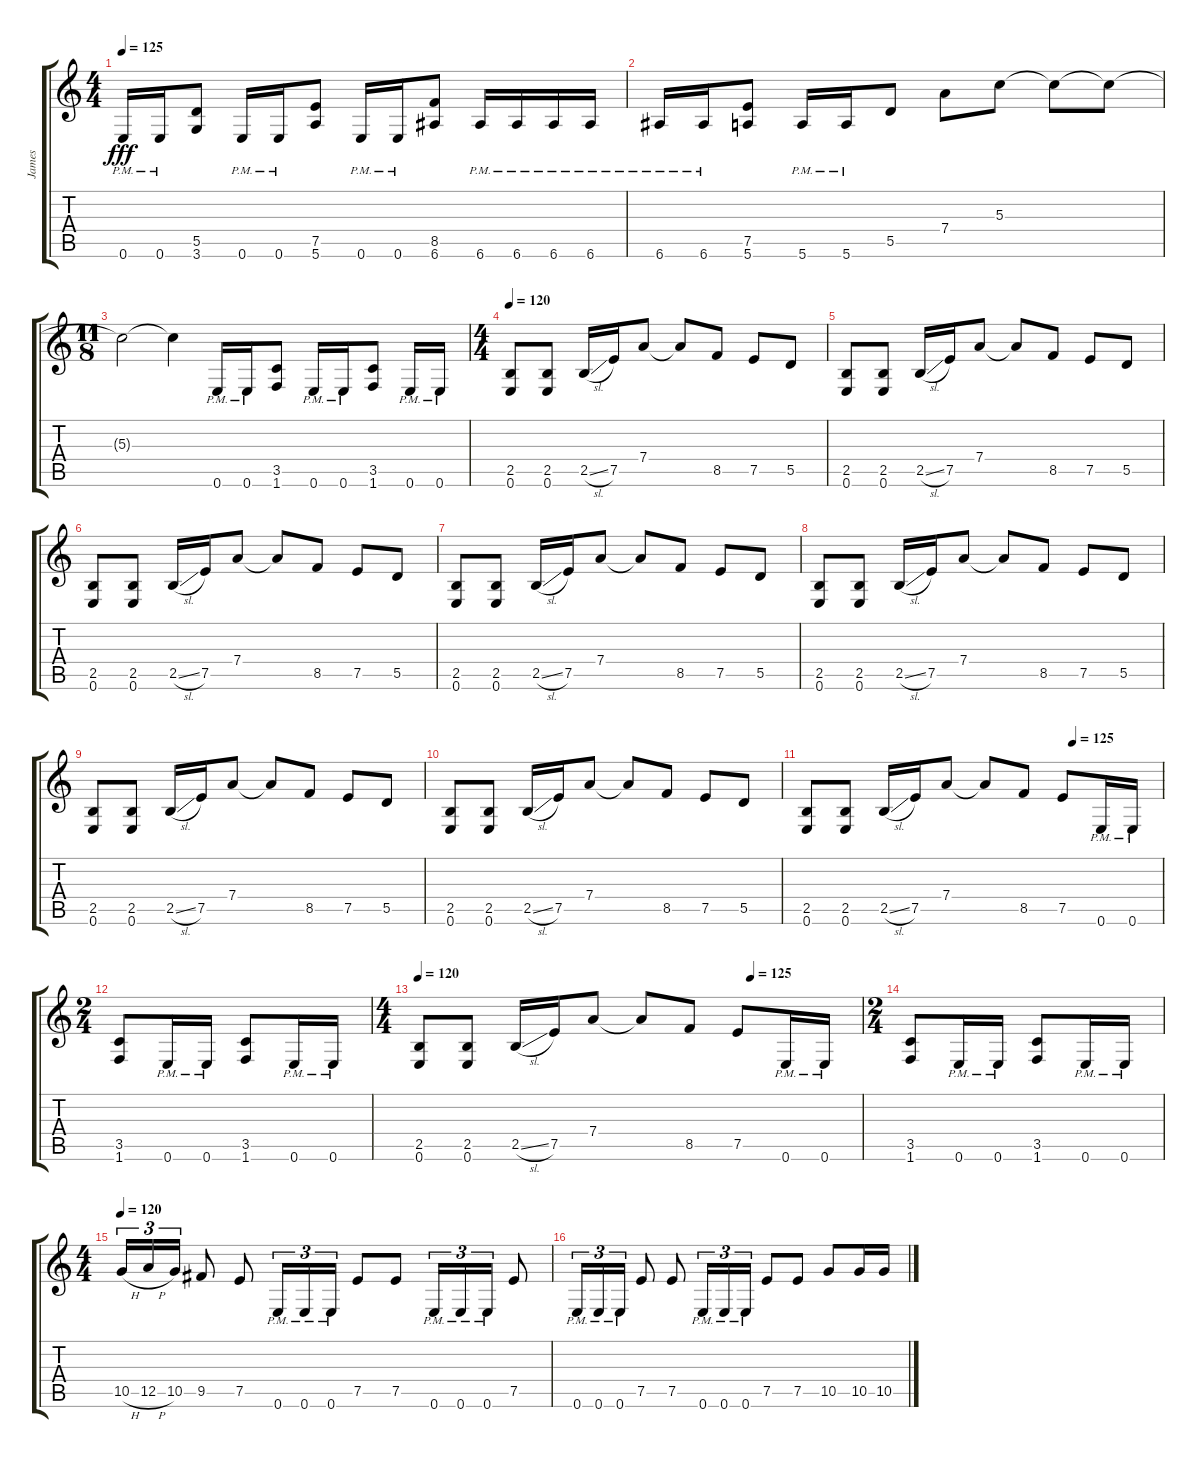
\track ("James" "James") {instrument distortionguitar}
\staff {score tabs}
\tuning (E4 B3 G3 D3 A2 E2) {hide}
\ts (4 4)
\tempo 125
\clef g2
\ks c
0.6{pm}.16{dy fff} 0.6{pm}.16 (5.5 3.6).8 0.6{pm}.16 0.6{pm}.16 (7.5 5.6).8 0.6{pm}.16 0.6{pm}.16 (8.5 6.6).8 6.6{pm}.16 6.6{pm}.16 6.6{pm}.16 6.6{pm}.16 |
6.6{pm}.16 6.6{pm}.16 (7.5 5.6).8 5.6{pm}.16 5.6{pm}.16 5.5.8 7.4.8 5.3.8 5.3{t}.8 5.3{t}.8 |
\ts (11 8)
5.3{t}.2 5.3{t}.4 0.6{pm}.16 0.6{pm}.16 (3.5 1.6).8 0.6{pm}.16 0.6{pm}.16 (3.5 1.6).8 0.6{pm}.16 0.6{pm}.16 |
\ts (4 4)
\tempo 120
(2.5 0.6).8 (2.5 0.6).8 2.5{sl}.16 7.5.16 7.4.8 7.4{t}.8 8.5.8 7.5.8 5.5.8 |
(2.5 0.6).8 (2.5 0.6).8 2.5{sl}.16 7.5.16 7.4.8 7.4{t}.8 8.5.8 7.5.8 5.5.8 |
(2.5 0.6).8 (2.5 0.6).8 2.5{sl}.16 7.5.16 7.4.8 7.4{t}.8 8.5.8 7.5.8 5.5.8 |
(2.5 0.6).8 (2.5 0.6).8 2.5{sl}.16 7.5.16 7.4.8 7.4{t}.8 8.5.8 7.5.8 5.5.8 |
(2.5 0.6).8 (2.5 0.6).8 2.5{sl}.16 7.5.16 7.4.8 7.4{t}.8 8.5.8 7.5.8 5.5.8 |
(2.5 0.6).8 (2.5 0.6).8 2.5{sl}.16 7.5.16 7.4.8 7.4{t}.8 8.5.8 7.5.8 5.5.8 |
(2.5 0.6).8 (2.5 0.6).8 2.5{sl}.16 7.5.16 7.4.8 7.4{t}.8 8.5.8 7.5.8 5.5.8 |
\tempo (125 0.75)
(2.5 0.6).8 (2.5 0.6).8 2.5{sl}.16 7.5.16 7.4.8 7.4{t}.8 8.5.8 7.5.8 0.6{pm}.16 0.6{pm}.16 |
\ts (2 4)
(3.5 1.6).8 0.6{pm}.16 0.6{pm}.16 (3.5 1.6).8 0.6{pm}.16 0.6{pm}.16 |
\ts (4 4)
\tempo 120
\tempo (125 0.75)
(2.5 0.6).8 (2.5 0.6).8 2.5{sl}.16 7.5.16 7.4.8 7.4{t}.8 8.5.8 7.5.8 0.6{pm}.16 0.6{pm}.16 |
\ts (2 4)
(3.5 1.6).8 0.6{pm}.16 0.6{pm}.16 (3.5 1.6).8 0.6{pm}.16 0.6{pm}.16 |
\ts (4 4)
\tempo 120
10.5{h}.16{tu (3 2)} 12.5{h}.16{tu (3 2)} 10.5.16{tu (3 2)} 9.5.8 7.5.8 0.6{pm}.16{tu (3 2)} 0.6{pm}.16{tu (3 2)} 0.6{pm}.16{tu (3 2)} 7.5.8 7.5.8 0.6{pm}.16{tu (3 2)} 0.6{pm}.16{tu (3 2)} 0.6{pm}.16{tu (3 2)} 7.5.8 |
0.6{pm}.16{tu (3 2)} 0.6{pm}.16{tu (3 2)} 0.6{pm}.16{tu (3 2)} 7.5.8 7.5.8 0.6{pm}.16{tu (3 2)} 0.6{pm}.16{tu (3 2)} 0.6{pm}.16{tu (3 2)} 7.5.8 7.5.8 10.5.8 10.5.16 10.5.16
